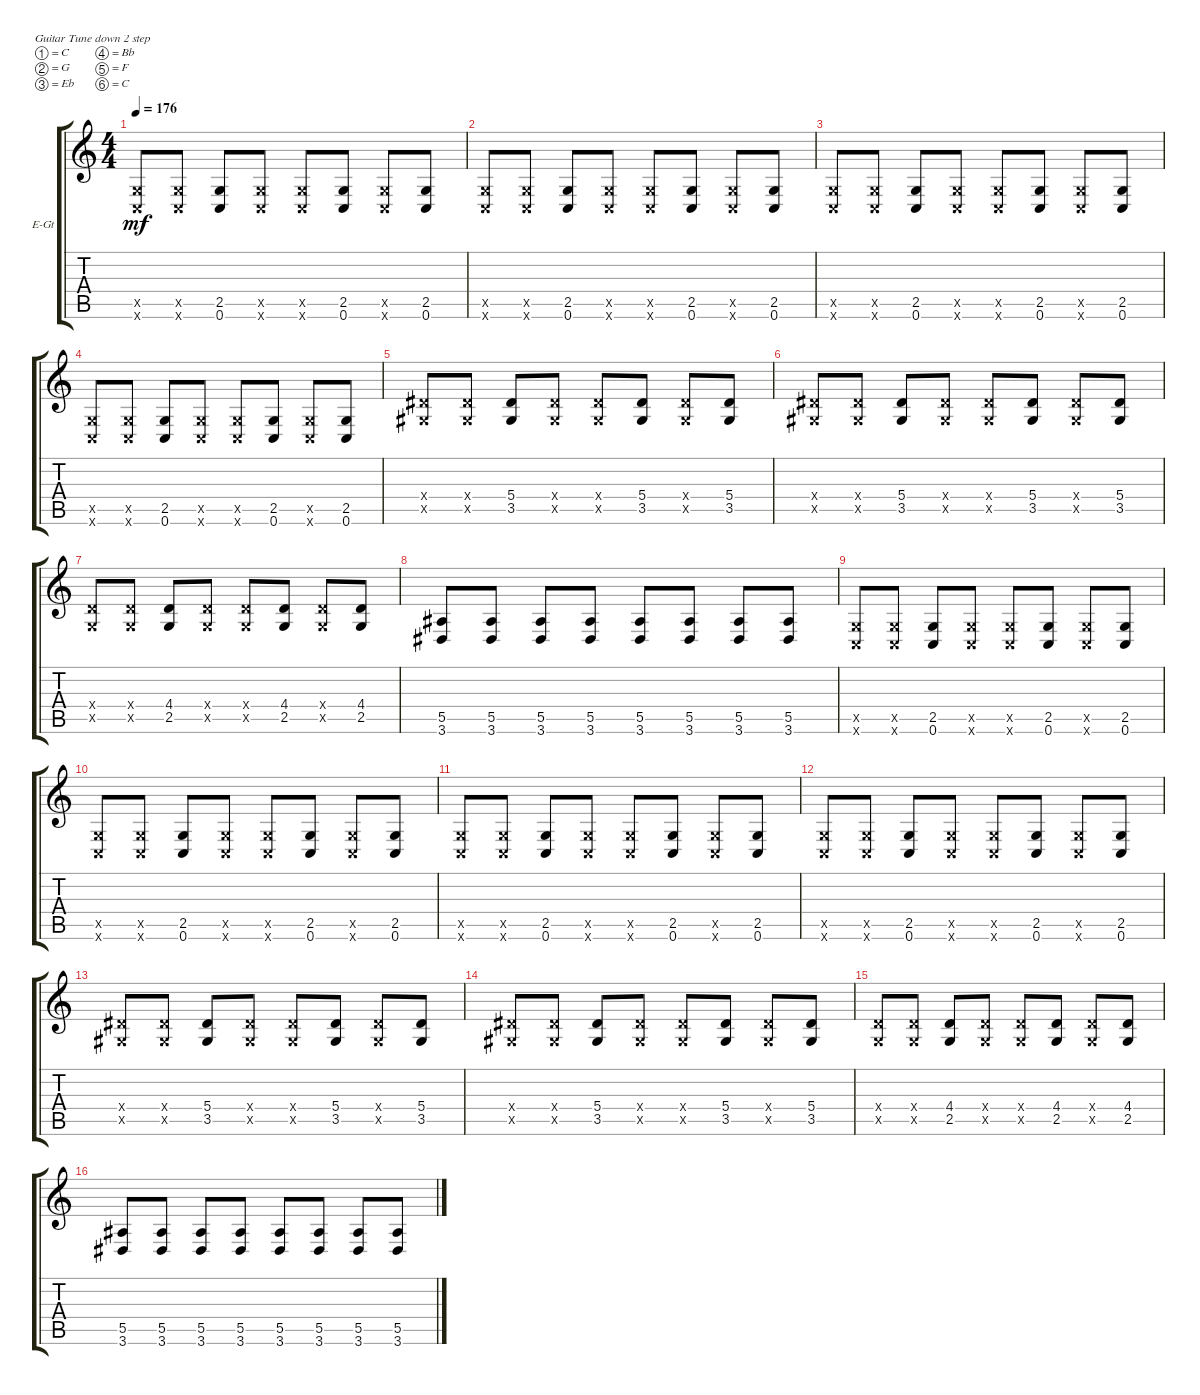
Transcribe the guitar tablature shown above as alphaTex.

\bracketExtendMode groupsimilarinstruments
\firstSystemTrackNameOrientation horizontal
\otherSystemsTrackNameOrientation horizontal
\track ("Guitar 2" "E-Gt") {instrument distortionguitar}
\staff {score tabs}
\tuning (C4 G3 Eb3 Bb2 F2 C2)
\ts (4 4)
\tempo 176
\clef g2
\ks c
(0.6{x} 2.5{x}).8{dy mf} (0.6{x} 2.5{x}).8 (0.6 2.5).8 (0.6{x} 2.5{x}).8 (0.6{x} 2.5{x}).8 (0.6 2.5).8 (0.6{x} 2.5{x}).8 (0.6 2.5).8 |
(0.6{x} 2.5{x}).8 (0.6{x} 2.5{x}).8 (0.6 2.5).8 (0.6{x} 2.5{x}).8 (0.6{x} 2.5{x}).8 (0.6 2.5).8 (0.6{x} 2.5{x}).8 (0.6 2.5).8 |
(0.6{x} 2.5{x}).8 (0.6{x} 2.5{x}).8 (0.6 2.5).8 (0.6{x} 2.5{x}).8 (0.6{x} 2.5{x}).8 (0.6 2.5).8 (0.6{x} 2.5{x}).8 (0.6 2.5).8 |
(0.6{x} 2.5{x}).8 (0.6{x} 2.5{x}).8 (0.6 2.5).8 (0.6{x} 2.5{x}).8 (0.6{x} 2.5{x}).8 (0.6 2.5).8 (0.6{x} 2.5{x}).8 (0.6 2.5).8 |
(3.5{x} 5.4{x}).8 (3.5{x} 5.4{x}).8 (3.5 5.4).8 (3.5{x} 5.4{x}).8 (3.5{x} 5.4{x}).8 (3.5 5.4).8 (3.5{x} 5.4{x}).8 (3.5 5.4).8 |
(3.5{x} 5.4{x}).8 (3.5{x} 5.4{x}).8 (3.5 5.4).8 (3.5{x} 5.4{x}).8 (3.5{x} 5.4{x}).8 (3.5 5.4).8 (3.5{x} 5.4{x}).8 (3.5 5.4).8 |
(2.5{x} 4.4{x}).8 (2.5{x} 4.4{x}).8 (2.5 4.4).8 (2.5{x} 4.4{x}).8 (2.5{x} 4.4{x}).8 (2.5 4.4).8 (2.5{x} 4.4{x}).8 (2.5 4.4).8 |
(3.6 5.5).8 (3.6 5.5).8 (3.6 5.5).8 (3.6 5.5).8 (3.6 5.5).8 (3.6 5.5).8 (3.6 5.5).8 (3.6 5.5).8 |
(0.6{x} 2.5{x}).8 (0.6{x} 2.5{x}).8 (0.6 2.5).8 (0.6{x} 2.5{x}).8 (0.6{x} 2.5{x}).8 (0.6 2.5).8 (0.6{x} 2.5{x}).8 (0.6 2.5).8 |
(0.6{x} 2.5{x}).8 (0.6{x} 2.5{x}).8 (0.6 2.5).8 (0.6{x} 2.5{x}).8 (0.6{x} 2.5{x}).8 (0.6 2.5).8 (0.6{x} 2.5{x}).8 (0.6 2.5).8 |
(0.6{x} 2.5{x}).8 (0.6{x} 2.5{x}).8 (0.6 2.5).8 (0.6{x} 2.5{x}).8 (0.6{x} 2.5{x}).8 (0.6 2.5).8 (0.6{x} 2.5{x}).8 (0.6 2.5).8 |
(0.6{x} 2.5{x}).8 (0.6{x} 2.5{x}).8 (0.6 2.5).8 (0.6{x} 2.5{x}).8 (0.6{x} 2.5{x}).8 (0.6 2.5).8 (0.6{x} 2.5{x}).8 (0.6 2.5).8 |
(3.5{x} 5.4{x}).8 (3.5{x} 5.4{x}).8 (3.5 5.4).8 (3.5{x} 5.4{x}).8 (3.5{x} 5.4{x}).8 (3.5 5.4).8 (3.5{x} 5.4{x}).8 (3.5 5.4).8 |
(3.5{x} 5.4{x}).8 (3.5{x} 5.4{x}).8 (3.5 5.4).8 (3.5{x} 5.4{x}).8 (3.5{x} 5.4{x}).8 (3.5 5.4).8 (3.5{x} 5.4{x}).8 (3.5 5.4).8 |
(2.5{x} 4.4{x}).8 (2.5{x} 4.4{x}).8 (2.5 4.4).8 (2.5{x} 4.4{x}).8 (2.5{x} 4.4{x}).8 (2.5 4.4).8 (2.5{x} 4.4{x}).8 (2.5 4.4).8 |
(3.6 5.5).8 (3.6 5.5).8 (3.6 5.5).8 (3.6 5.5).8 (3.6 5.5).8 (3.6 5.5).8 (3.6 5.5).8 (3.6 5.5).8
